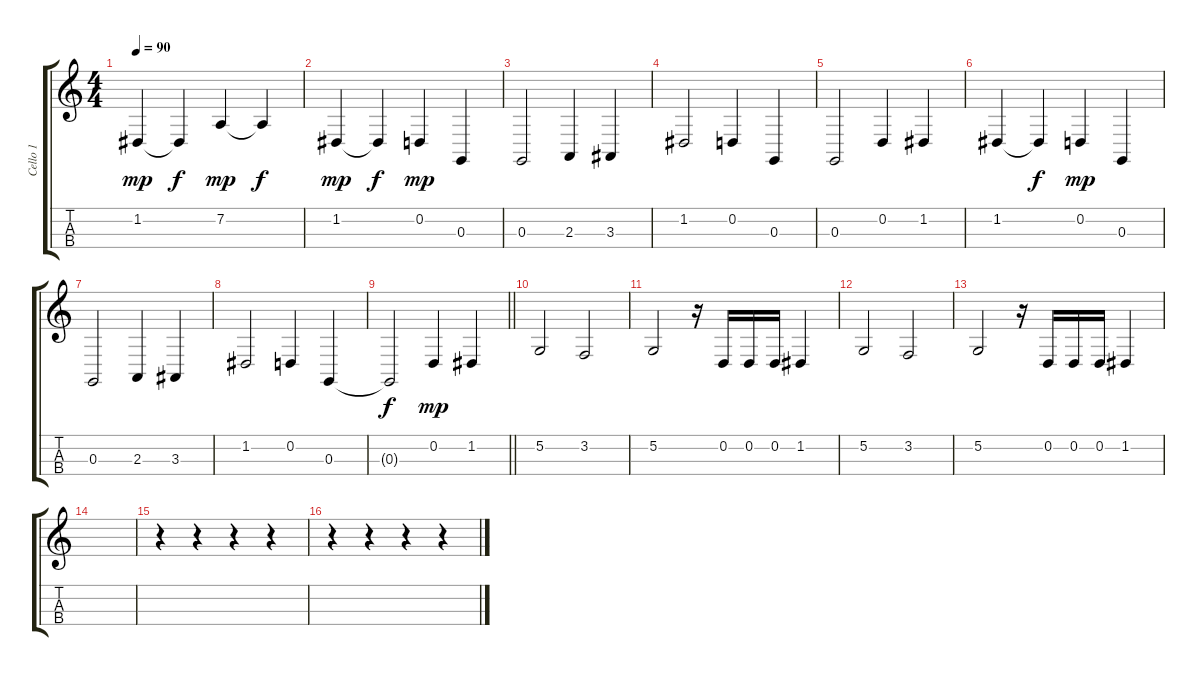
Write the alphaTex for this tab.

\track ("Cello 1" "Cello 1") {instrument cello}
\staff {score tabs}
\tuning (A3 D3 G2 C2) {hide}
\ts (4 4)
\tempo 90
\clef g2
\ks c
1.2.4{dy mp} 1.2{t}.4{dy f} 7.2.4{dy mp} 7.2{t}.4{dy f} |
1.2.4{dy mp} 1.2{t}.4{dy f} 0.2.4{dy mp} 0.3.4 |
0.3.2 2.3.4 3.3.4 |
1.2.2 0.2.4 0.3.4 |
0.3.2 0.2.4 1.2.4 |
1.2.4 1.2{t}.4{dy f} 0.2.4{dy mp} 0.3.4 |
0.3.2 2.3.4 3.3.4 |
1.2.2 0.2.4 0.3.4 |
\barLineRight lightlight
0.3{t}.2{dy f} 0.2.4{dy mp} 1.2.4 |
5.2.2 3.2.2 |
5.2.2 r.16 0.2.16 0.2.16 0.2.16 1.2.4 |
5.2.2 3.2.2 |
5.2.2 r.16 0.2.16 0.2.16 0.2.16 1.2.4 |
|
r.4 r.4 r.4 r.4 |
r.4 r.4 r.4 r.4
